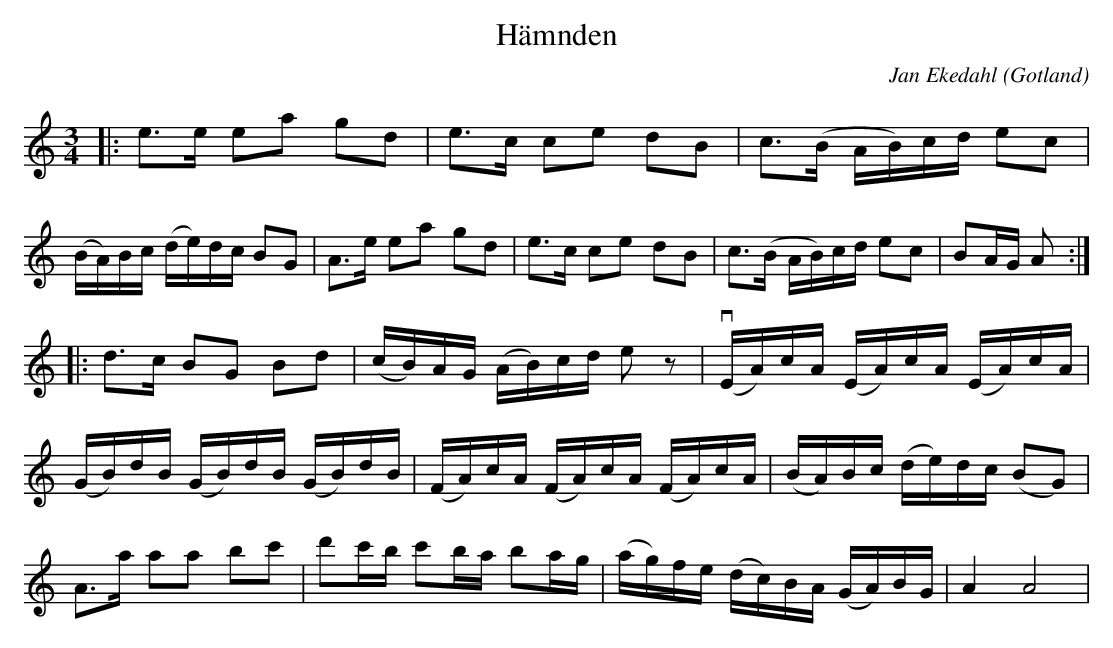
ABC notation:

X:1
T:Hämnden
O:Gotland
C:Jan Ekedahl
M:3/4
L:1/8
K:Am
|: e>e ea gd | e>c ce dB | c>(B A/B/)c/d/ ec | (B/A/)B/c/ (d/e/)d/c/ BG | A>e ea gd | e>c ce dB | c>(B A/B/)c/d/ ec | BA/G/ A¤:|
|:d>c BG Bd | (c/B/)A/G/ (A/B/)c/d/ ez | v(E/A/)c/A/ (E/A/)c/A/ (E/A/)c/A/ | (G/B/)d/B/ (G/B/)d/B/ (G/B/)d/B/ | (F/A/)c/A/ (F/A/)c/A/ (F/A/)c/A/ | (B/A/)B/c/ (d/e/)d/c/ (BG) | A>a aa bc' | d'c'/b/ c'b/a/ ba/g/ | (a/g/)f/e/ (d/c/)B/A/ (G/A/)B/G/ | A2 A4 |
